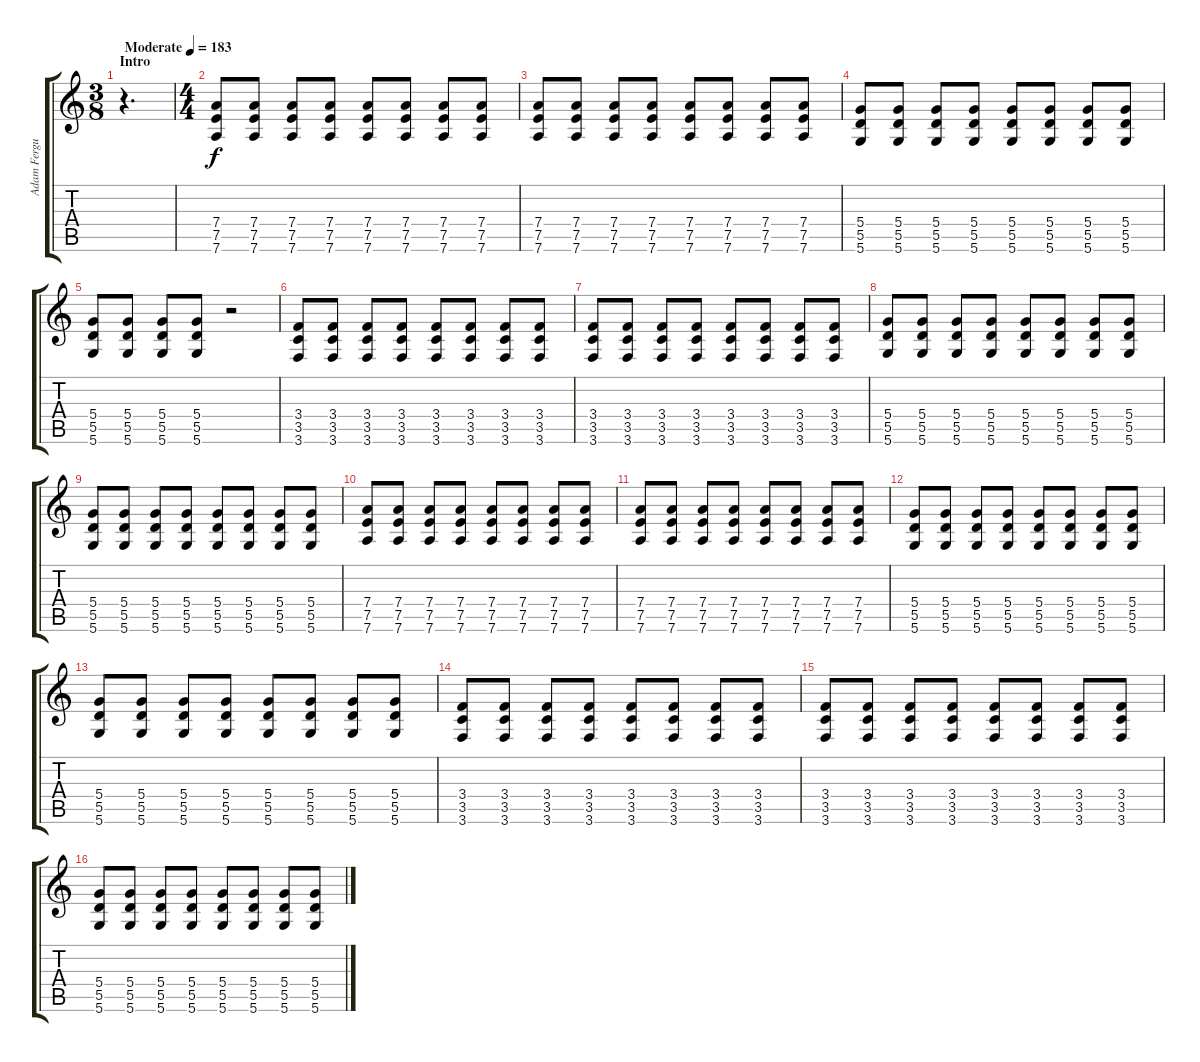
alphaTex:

\track ("Adam Ferguson - Guitar" "Adam Fergu") {instrument distortionguitar}
\staff {score tabs}
\tuning (D4 B3 G3 D3 A2 D2) {hide}
\ts (3 8)
\section ("" "Intro")
\tempo (183 "Moderate")
\clef g2
\ks c
r.4{d dy f instrument distortionguitar} |
\ts (4 4)
(7.4 7.5 7.6).8 (7.4 7.5 7.6).8 (7.4 7.5 7.6).8 (7.4 7.5 7.6).8 (7.4 7.5 7.6).8 (7.4 7.5 7.6).8 (7.4 7.5 7.6).8 (7.4 7.5 7.6).8 |
(7.4 7.5 7.6).8 (7.4 7.5 7.6).8 (7.4 7.5 7.6).8 (7.4 7.5 7.6).8 (7.4 7.5 7.6).8 (7.4 7.5 7.6).8 (7.4 7.5 7.6).8 (7.4 7.5 7.6).8 |
(5.4 5.5 5.6).8 (5.4 5.5 5.6).8 (5.4 5.5 5.6).8 (5.4 5.5 5.6).8 (5.4 5.5 5.6).8 (5.4 5.5 5.6).8 (5.4 5.5 5.6).8 (5.4 5.5 5.6).8 |
(5.4 5.5 5.6).8 (5.4 5.5 5.6).8 (5.4 5.5 5.6).8 (5.4 5.5 5.6).8 r.2 |
(3.4 3.5 3.6).8 (3.4 3.5 3.6).8 (3.4 3.5 3.6).8 (3.4 3.5 3.6).8 (3.4 3.5 3.6).8 (3.4 3.5 3.6).8 (3.4 3.5 3.6).8 (3.4 3.5 3.6).8 |
(3.4 3.5 3.6).8 (3.4 3.5 3.6).8 (3.4 3.5 3.6).8 (3.4 3.5 3.6).8 (3.4 3.5 3.6).8 (3.4 3.5 3.6).8 (3.4 3.5 3.6).8 (3.4 3.5 3.6).8 |
(5.4 5.5 5.6).8 (5.4 5.5 5.6).8 (5.4 5.5 5.6).8 (5.4 5.5 5.6).8 (5.4 5.5 5.6).8 (5.4 5.5 5.6).8 (5.4 5.5 5.6).8 (5.4 5.5 5.6).8 |
(5.4 5.5 5.6).8 (5.4 5.5 5.6).8 (5.4 5.5 5.6).8 (5.4 5.5 5.6).8 (5.4 5.5 5.6).8 (5.4 5.5 5.6).8 (5.4 5.5 5.6).8 (5.4 5.5 5.6).8 |
(7.4 7.5 7.6).8 (7.4 7.5 7.6).8 (7.4 7.5 7.6).8 (7.4 7.5 7.6).8 (7.4 7.5 7.6).8 (7.4 7.5 7.6).8 (7.4 7.5 7.6).8 (7.4 7.5 7.6).8 |
(7.4 7.5 7.6).8 (7.4 7.5 7.6).8 (7.4 7.5 7.6).8 (7.4 7.5 7.6).8 (7.4 7.5 7.6).8 (7.4 7.5 7.6).8 (7.4 7.5 7.6).8 (7.4 7.5 7.6).8 |
(5.4 5.5 5.6).8 (5.4 5.5 5.6).8 (5.4 5.5 5.6).8 (5.4 5.5 5.6).8 (5.4 5.5 5.6).8 (5.4 5.5 5.6).8 (5.4 5.5 5.6).8 (5.4 5.5 5.6).8 |
(5.4 5.5 5.6).8 (5.4 5.5 5.6).8 (5.4 5.5 5.6).8 (5.4 5.5 5.6).8 (5.4 5.5 5.6).8 (5.4 5.5 5.6).8 (5.4 5.5 5.6).8 (5.4 5.5 5.6).8 |
(3.4 3.5 3.6).8 (3.4 3.5 3.6).8 (3.4 3.5 3.6).8 (3.4 3.5 3.6).8 (3.4 3.5 3.6).8 (3.4 3.5 3.6).8 (3.4 3.5 3.6).8 (3.4 3.5 3.6).8 |
(3.4 3.5 3.6).8 (3.4 3.5 3.6).8 (3.4 3.5 3.6).8 (3.4 3.5 3.6).8 (3.4 3.5 3.6).8 (3.4 3.5 3.6).8 (3.4 3.5 3.6).8 (3.4 3.5 3.6).8 |
(5.4 5.5 5.6).8 (5.4 5.5 5.6).8 (5.4 5.5 5.6).8 (5.4 5.5 5.6).8 (5.4 5.5 5.6).8 (5.4 5.5 5.6).8 (5.4 5.5 5.6).8 (5.4 5.5 5.6).8
